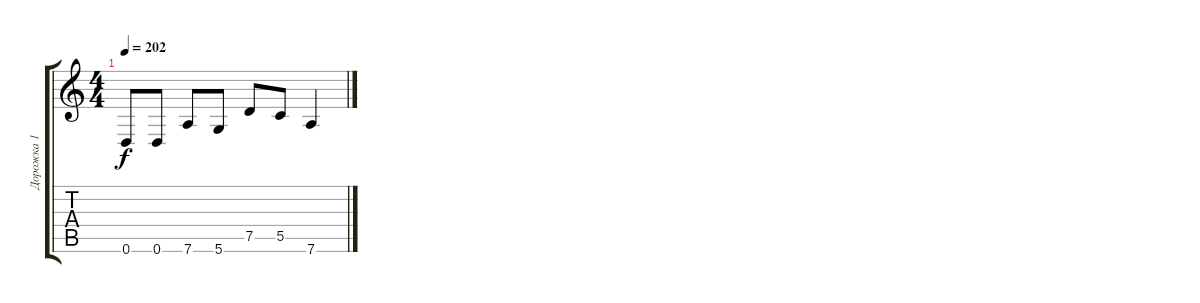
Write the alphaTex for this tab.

\track ("Дорожка 1" "Дорожка 1") {instrument distortionguitar}
\staff {score tabs}
\tuning (D4 A3 F3 C3 G2 D2) {hide}
\ts (4 4)
\tempo 202
\clef g2
\ks c
0.6.8{dy f} 0.6.8 7.6.8 5.6.8 7.5.8 5.5.8 7.6.4
